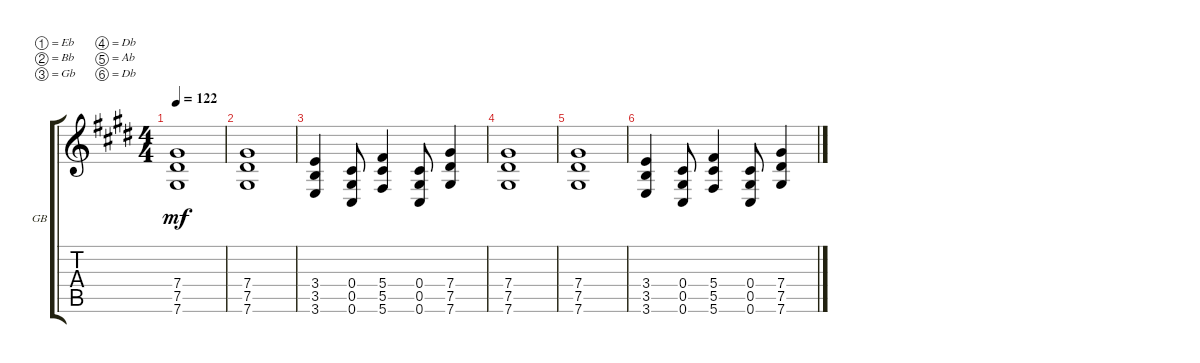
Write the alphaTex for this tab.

\defaultSystemsLayout 4
\bracketExtendMode groupsimilarinstruments
\firstSystemTrackNameOrientation horizontal
\otherSystemsTrackNameOrientation horizontal
\track ("Guitarra Base" "GB") {multiBarRest instrument overdrivenguitar}
\staff {score tabs}
\tuning (Eb4 Bb3 Gb3 Db3 Ab2 Db2)
\ts (4 4)
\tempo 122
\clef g2
\ks e
(7.6 7.5 7.4).1{dy mf} |
(7.6 7.5 7.4).1 |
(3.6 3.5 3.4).4 (0.4 0.5 0.6).8 (5.6 5.5 5.4).4 (0.4 0.5 0.6).8 (7.4 7.5 7.6).4 |
(7.6 7.5 7.4).1 |
(7.6 7.5 7.4).1 |
(3.6 3.5 3.4).4 (0.4 0.5 0.6).8 (5.6 5.5 5.4).4 (0.4 0.5 0.6).8 (7.4 7.5 7.6).4
